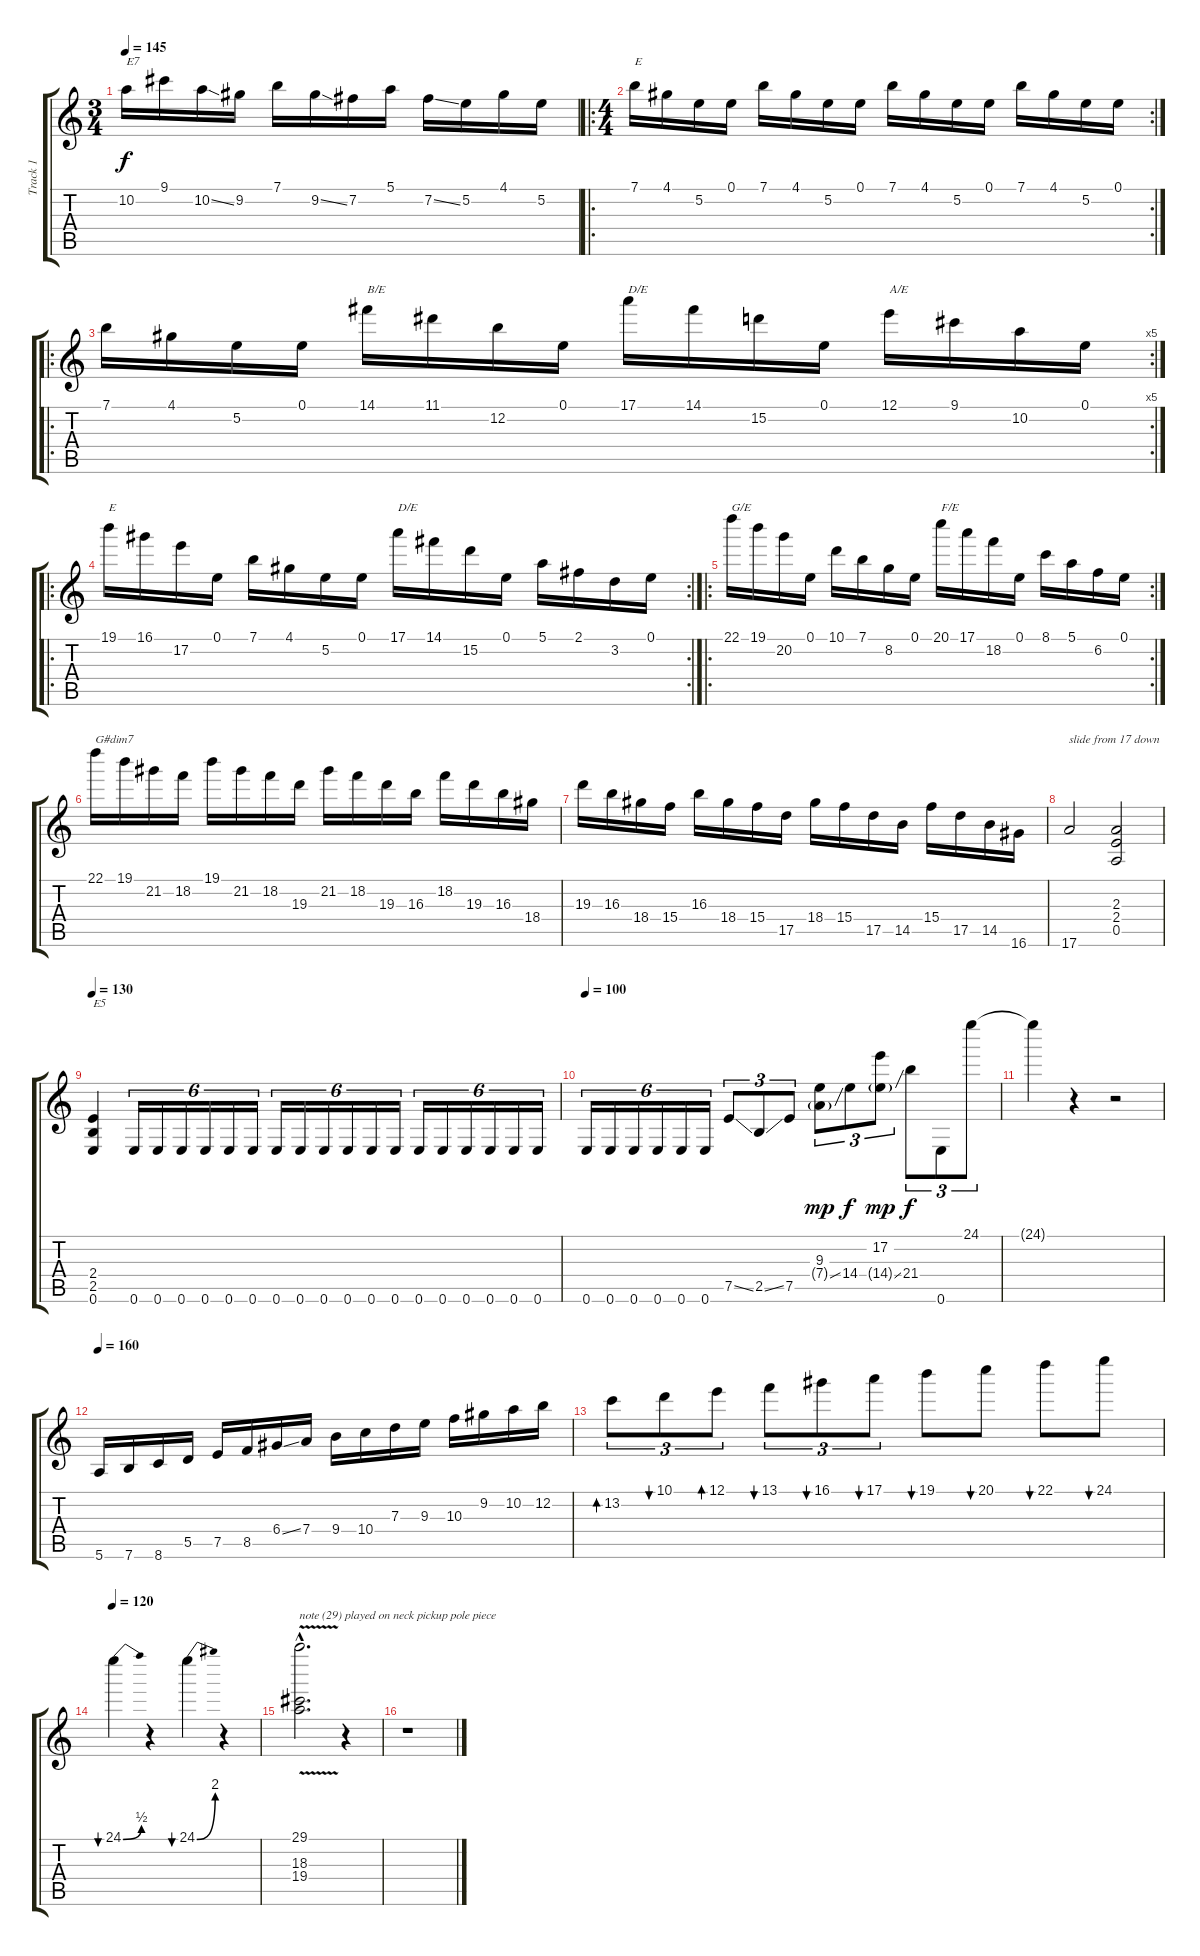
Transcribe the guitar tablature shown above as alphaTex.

\track ("Track 1" "Track 1") {instrument distortionguitar}
\staff {score tabs}
\tuning (E4 B3 G3 D3 A2 E2) {hide}
\ts (3 4)
\tempo 145
\clef g2
\ks c
10.2.16{txt "E7" dy f} 9.1.16 10.2{ss}.16 9.2.16 7.1.16 9.2{ss}.16 7.2.16 5.1.16 7.2{ss}.16 5.2.16 4.1.16 5.2.16 |
\ro
\rc 2
\ts (4 4)
7.1.16{txt "E"} 4.1.16 5.2.16 0.1.16 7.1.16 4.1.16 5.2.16 0.1.16 7.1.16 4.1.16 5.2.16 0.1.16 7.1.16 4.1.16 5.2.16 0.1.16 |
\ro
\rc 5
7.1.16 4.1.16 5.2.16 0.1.16 14.1.16{txt "B/E"} 11.1.16 12.2.16 0.1.16 17.1.16{txt "D/E"} 14.1.16 15.2.16 0.1.16 12.1.16{txt "A/E"} 9.1.16 10.2.16 0.1.16 |
\ro
\rc 2
19.1.16{txt "E"} 16.1.16 17.2.16 0.1.16 7.1.16 4.1.16 5.2.16 0.1.16 17.1.16{txt "D/E"} 14.1.16 15.2.16 0.1.16 5.1.16 2.1.16 3.2.16 0.1.16 |
\ro
\rc 2
22.1.16{txt "G/E"} 19.1.16 20.2.16 0.1.16 10.1.16 7.1.16 8.2.16 0.1.16 20.1.16{txt "F/E"} 17.1.16 18.2.16 0.1.16 8.1.16 5.1.16 6.2.16 0.1.16 |
22.1.16{txt "G#dim7"} 19.1.16 21.2.16 18.2.16 19.1.16 21.2.16 18.2.16 19.3.16 21.2.16 18.2.16 19.3.16 16.3.16 18.2.16 19.3.16 16.3.16 18.4.16 |
19.3.16 16.3.16 18.4.16 15.4.16 16.3.16 18.4.16 15.4.16 17.5.16 18.4.16 15.4.16 17.5.16 14.5.16 15.4.16 17.5.16 14.5.16 16.6.16 |
17.6.2{txt "slide from 17 down"} (2.3 2.4 0.5).2 |
\tempo 130
(2.4 2.5 0.6).4{txt "E5"} 0.6.16{tu (6 4)} 0.6.16{tu (6 4)} 0.6.16{tu (6 4)} 0.6.16{tu (6 4)} 0.6.16{tu (6 4)} 0.6.16{tu (6 4)} 0.6.16{tu (6 4)} 0.6.16{tu (6 4)} 0.6.16{tu (6 4)} 0.6.16{tu (6 4)} 0.6.16{tu (6 4)} 0.6.16{tu (6 4)} 0.6.16{tu (6 4)} 0.6.16{tu (6 4)} 0.6.16{tu (6 4)} 0.6.16{tu (6 4)} 0.6.16{tu (6 4)} 0.6.16{tu (6 4)} |
\tempo 100
0.6.16{tu (6 4)} 0.6.16{tu (6 4)} 0.6.16{tu (6 4)} 0.6.16{tu (6 4)} 0.6.16{tu (6 4)} 0.6.16{tu (6 4)} 7.5{ss}.8{tu (3 2)} 2.5{ss}.8{tu (3 2)} 7.5.8{tu (3 2)} (9.3 7.4{ss g}).8{tu (3 2) dy mp} 14.4.8{tu (3 2) dy f} (17.2 14.4{ss g}).8{tu (3 2) dy mp} 21.4.8{tu (3 2) dy f} 0.6.8{tu (3 2)} 24.1.8{tu (3 2)} |
24.1{t}.4 r.4 r.2 |
\tempo 160
5.6.16 7.6.16 8.6.16 5.5.16 7.5.16 8.5.16 6.4{ss}.16 7.4.16 9.4.16 10.4.16 7.3.16 9.3.16 10.3.16 9.2.16 10.2.16 12.2.16 |
13.2.8{tu (3 2) bd 240} 10.1.8{tu (3 2) bu 240} 12.1.8{tu (3 2) bd 240} 13.1.8{tu (3 2) bu 240} 16.1.8{tu (3 2) bu 240} 17.1.8{tu (3 2) bu 240} 19.1.8{bu 240} 20.1.8{bu 240} 22.1.8{bu 240} 24.1.8{bu 240} |
\tempo 120
24.1{be (bend 0 0 60 2)}.4{bu 240} r.4 24.1{be (bend 0 0 60 8)}.4{bu 240} r.4 |
(29.1{v hac} 18.3{v hac} 19.4{v hac}).2{d txt "note (29) played on neck pickup pole piece"} r.4 |
r.1
